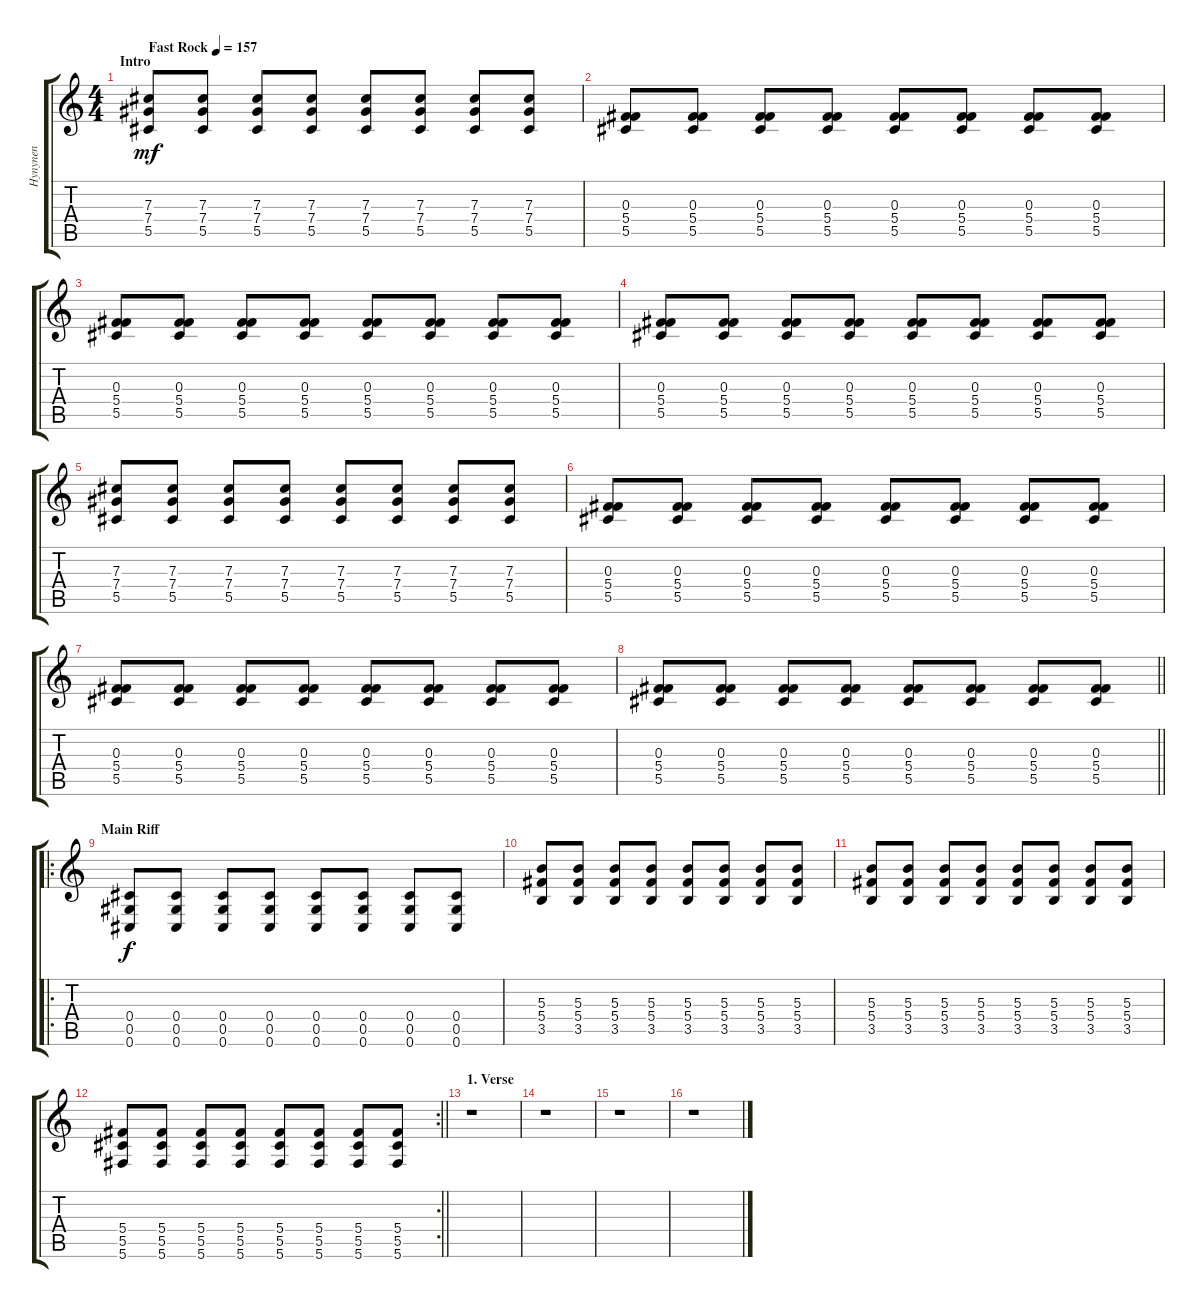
\track ("Hynynen" "Hynynen") {instrument distortionguitar}
\staff {score tabs}
\tuning (Eb4 Bb3 Gb3 Db3 Ab2 Db2) {hide}
\ts (4 4)
\section ("" "Intro")
\tempo (157 "Fast Rock")
\clef g2
\ks c
(7.3 7.4 5.5).8{dy mf instrument distortionguitar} (7.3 7.4 5.5).8 (7.3 7.4 5.5).8 (7.3 7.4 5.5).8 (7.3 7.4 5.5).8 (7.3 7.4 5.5).8 (7.3 7.4 5.5).8 (7.3 7.4 5.5).8 |
(0.3 5.4 5.5).8 (0.3 5.4 5.5).8 (0.3 5.4 5.5).8 (0.3 5.4 5.5).8 (0.3 5.4 5.5).8 (0.3 5.4 5.5).8 (0.3 5.4 5.5).8 (0.3 5.4 5.5).8 |
(0.3 5.4 5.5).8 (0.3 5.4 5.5).8 (0.3 5.4 5.5).8 (0.3 5.4 5.5).8 (0.3 5.4 5.5).8 (0.3 5.4 5.5).8 (0.3 5.4 5.5).8 (0.3 5.4 5.5).8 |
(0.3 5.4 5.5).8 (0.3 5.4 5.5).8 (0.3 5.4 5.5).8 (0.3 5.4 5.5).8 (0.3 5.4 5.5).8 (0.3 5.4 5.5).8 (0.3 5.4 5.5).8 (0.3 5.4 5.5).8 |
(7.3 7.4 5.5).8 (7.3 7.4 5.5).8 (7.3 7.4 5.5).8 (7.3 7.4 5.5).8 (7.3 7.4 5.5).8 (7.3 7.4 5.5).8 (7.3 7.4 5.5).8 (7.3 7.4 5.5).8 |
(0.3 5.4 5.5).8 (0.3 5.4 5.5).8 (0.3 5.4 5.5).8 (0.3 5.4 5.5).8 (0.3 5.4 5.5).8 (0.3 5.4 5.5).8 (0.3 5.4 5.5).8 (0.3 5.4 5.5).8 |
(0.3 5.4 5.5).8 (0.3 5.4 5.5).8 (0.3 5.4 5.5).8 (0.3 5.4 5.5).8 (0.3 5.4 5.5).8 (0.3 5.4 5.5).8 (0.3 5.4 5.5).8 (0.3 5.4 5.5).8 |
\barLineRight lightlight
(0.3 5.4 5.5).8 (0.3 5.4 5.5).8 (0.3 5.4 5.5).8 (0.3 5.4 5.5).8 (0.3 5.4 5.5).8 (0.3 5.4 5.5).8 (0.3 5.4 5.5).8 (0.3 5.4 5.5).8 |
\ro
\section ("" "Main Riff")
(0.4 0.5 0.6).8{dy f} (0.4 0.5 0.6).8 (0.4 0.5 0.6).8 (0.4 0.5 0.6).8 (0.4 0.5 0.6).8 (0.4 0.5 0.6).8 (0.4 0.5 0.6).8 (0.4 0.5 0.6).8 |
(5.3 5.4 3.5).8 (5.3 5.4 3.5).8 (5.3 5.4 3.5).8 (5.3 5.4 3.5).8 (5.3 5.4 3.5).8 (5.3 5.4 3.5).8 (5.3 5.4 3.5).8 (5.3 5.4 3.5).8 |
(5.3 5.4 3.5).8 (5.3 5.4 3.5).8 (5.3 5.4 3.5).8 (5.3 5.4 3.5).8 (5.3 5.4 3.5).8 (5.3 5.4 3.5).8 (5.3 5.4 3.5).8 (5.3 5.4 3.5).8 |
\rc 2
\barLineRight lightlight
(5.4 5.5 5.6).8 (5.4 5.5 5.6).8 (5.4 5.5 5.6).8 (5.4 5.5 5.6).8 (5.4 5.5 5.6).8 (5.4 5.5 5.6).8 (5.4 5.5 5.6).8 (5.4 5.5 5.6).8 |
\section ("" "1. Verse")
r.1 |
r.1 |
r.1 |
r.1
